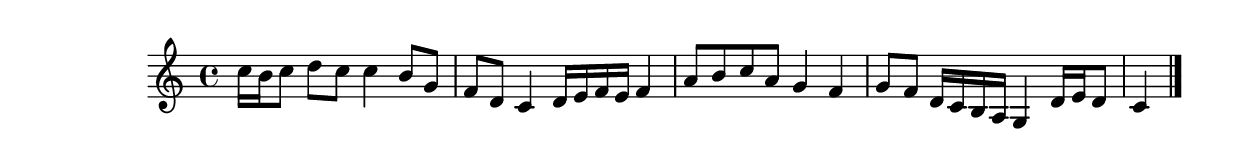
\header{tagline = " "}

\score{
\absolute {
\override Score.BarNumber.break-visibility = ##(#f #f #f) 
 c''16 b'16 c''8 d''8 c''8 c''4 b'8 g'8 f'8 d'8 c'4 d'16 e'16 f'16 e'16 f'4 a'8 b'8 c''8 a'8 g'4 f'4 g'8 f'8 d'16 c'16 b16 a16 g4 d'16 e'16 d'8 c'4 \bar"|."

}
\midi{}
\layout{}
}
